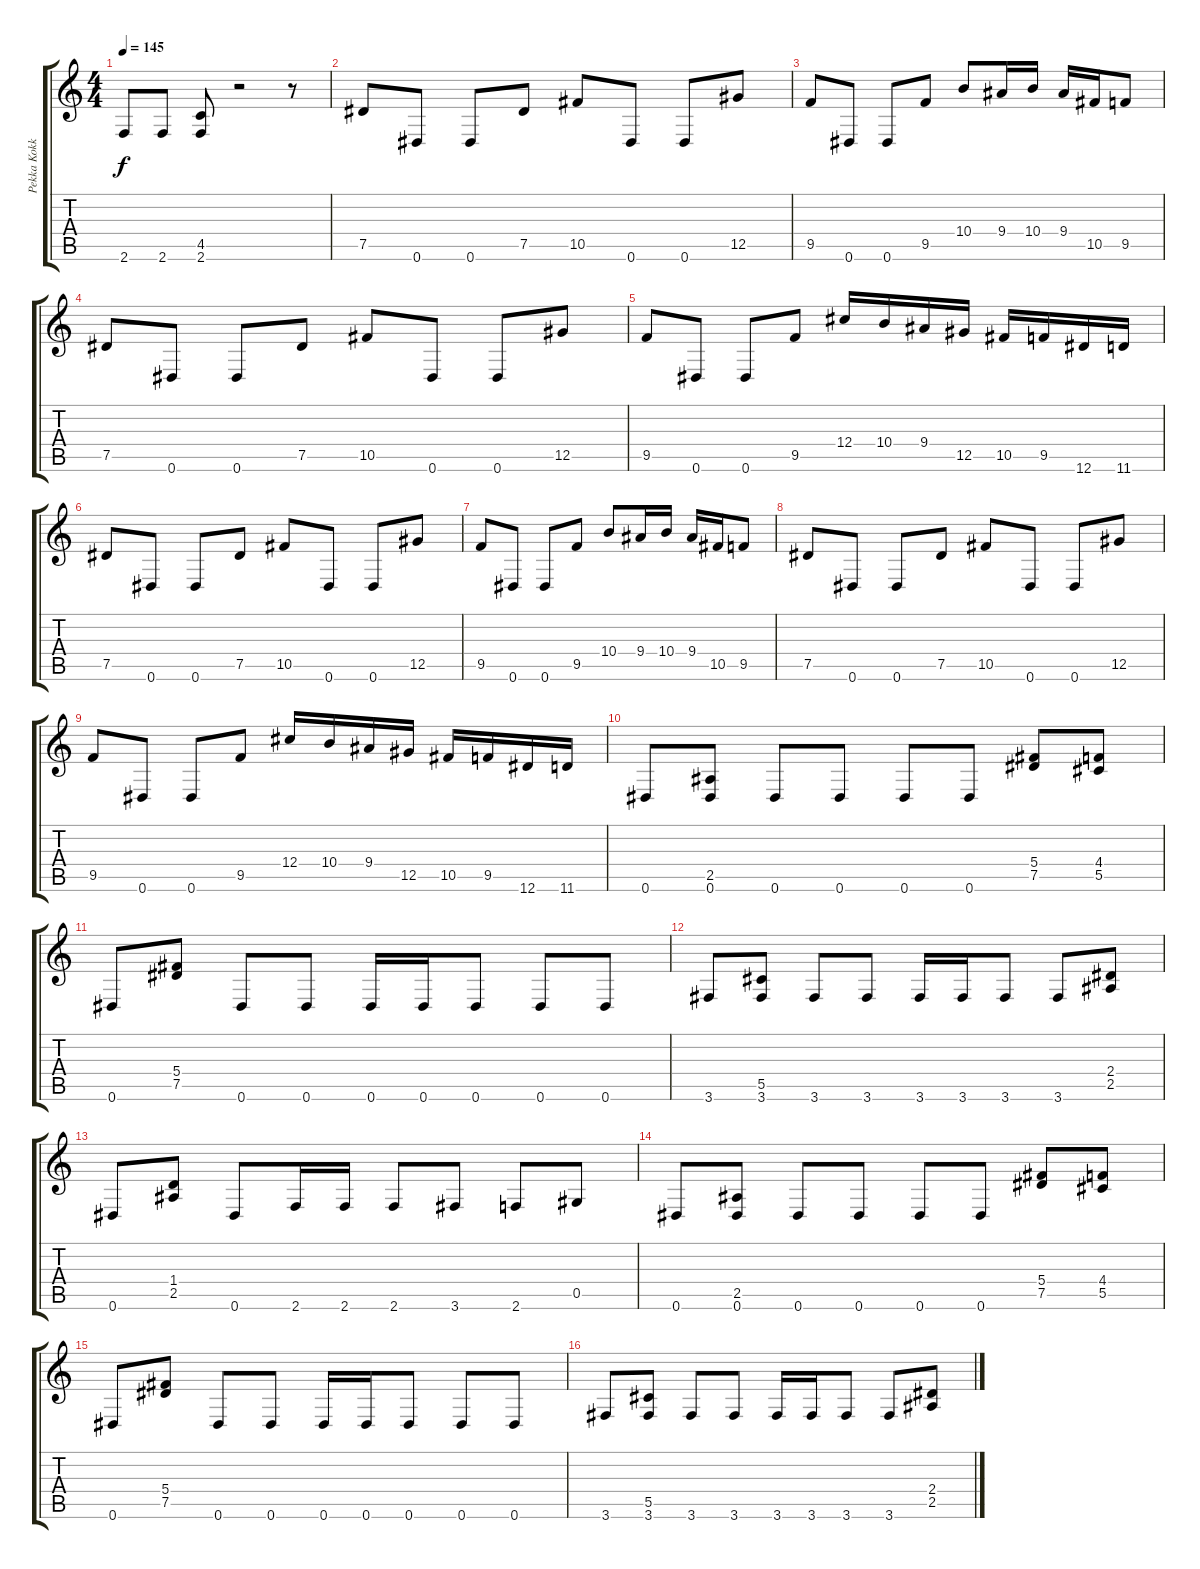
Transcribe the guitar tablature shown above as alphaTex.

\track ("Pekka Kokko " "Pekka Kokk") {instrument distortionguitar}
\staff {score tabs}
\tuning (Eb4 Bb3 Gb3 Db3 Ab2 Eb2) {hide}
\ts (4 4)
\tempo 145
\clef g2
\ks c
2.6.8{dy f} 2.6.8 (4.5 2.6).8 r.2 r.8 |
7.5.8 0.6.8 0.6.8 7.5.8 10.5.8 0.6.8 0.6.8 12.5.8 |
9.5.8 0.6.8 0.6.8 9.5.8 10.4.8 9.4.16 10.4.16 9.4.16 10.5.16 9.5.8 |
7.5.8 0.6.8 0.6.8 7.5.8 10.5.8 0.6.8 0.6.8 12.5.8 |
9.5.8 0.6.8 0.6.8 9.5.8 12.4.16 10.4.16 9.4.16 12.5.16 10.5.16 9.5.16 12.6.16 11.6.16 |
7.5.8 0.6.8 0.6.8 7.5.8 10.5.8 0.6.8 0.6.8 12.5.8 |
9.5.8 0.6.8 0.6.8 9.5.8 10.4.8 9.4.16 10.4.16 9.4.16 10.5.16 9.5.8 |
7.5.8 0.6.8 0.6.8 7.5.8 10.5.8 0.6.8 0.6.8 12.5.8 |
9.5.8 0.6.8 0.6.8 9.5.8 12.4.16 10.4.16 9.4.16 12.5.16 10.5.16 9.5.16 12.6.16 11.6.16 |
0.6.8 (2.5 0.6).8 0.6.8 0.6.8 0.6.8 0.6.8 (5.4 7.5).8 (4.4 5.5).8 |
0.6.8 (5.4 7.5).8 0.6.8 0.6.8 0.6.16 0.6.16 0.6.8 0.6.8 0.6.8 |
3.6.8 (5.5 3.6).8 3.6.8 3.6.8 3.6.16 3.6.16 3.6.8 3.6.8 (2.4 2.5).8 |
0.6.8 (1.4 2.5).8 0.6.8 2.6.16 2.6.16 2.6.8 3.6.8 2.6.8 0.5.8 |
0.6.8 (2.5 0.6).8 0.6.8 0.6.8 0.6.8 0.6.8 (5.4 7.5).8 (4.4 5.5).8 |
0.6.8 (5.4 7.5).8 0.6.8 0.6.8 0.6.16 0.6.16 0.6.8 0.6.8 0.6.8 |
3.6.8 (5.5 3.6).8 3.6.8 3.6.8 3.6.16 3.6.16 3.6.8 3.6.8 (2.4 2.5).8
